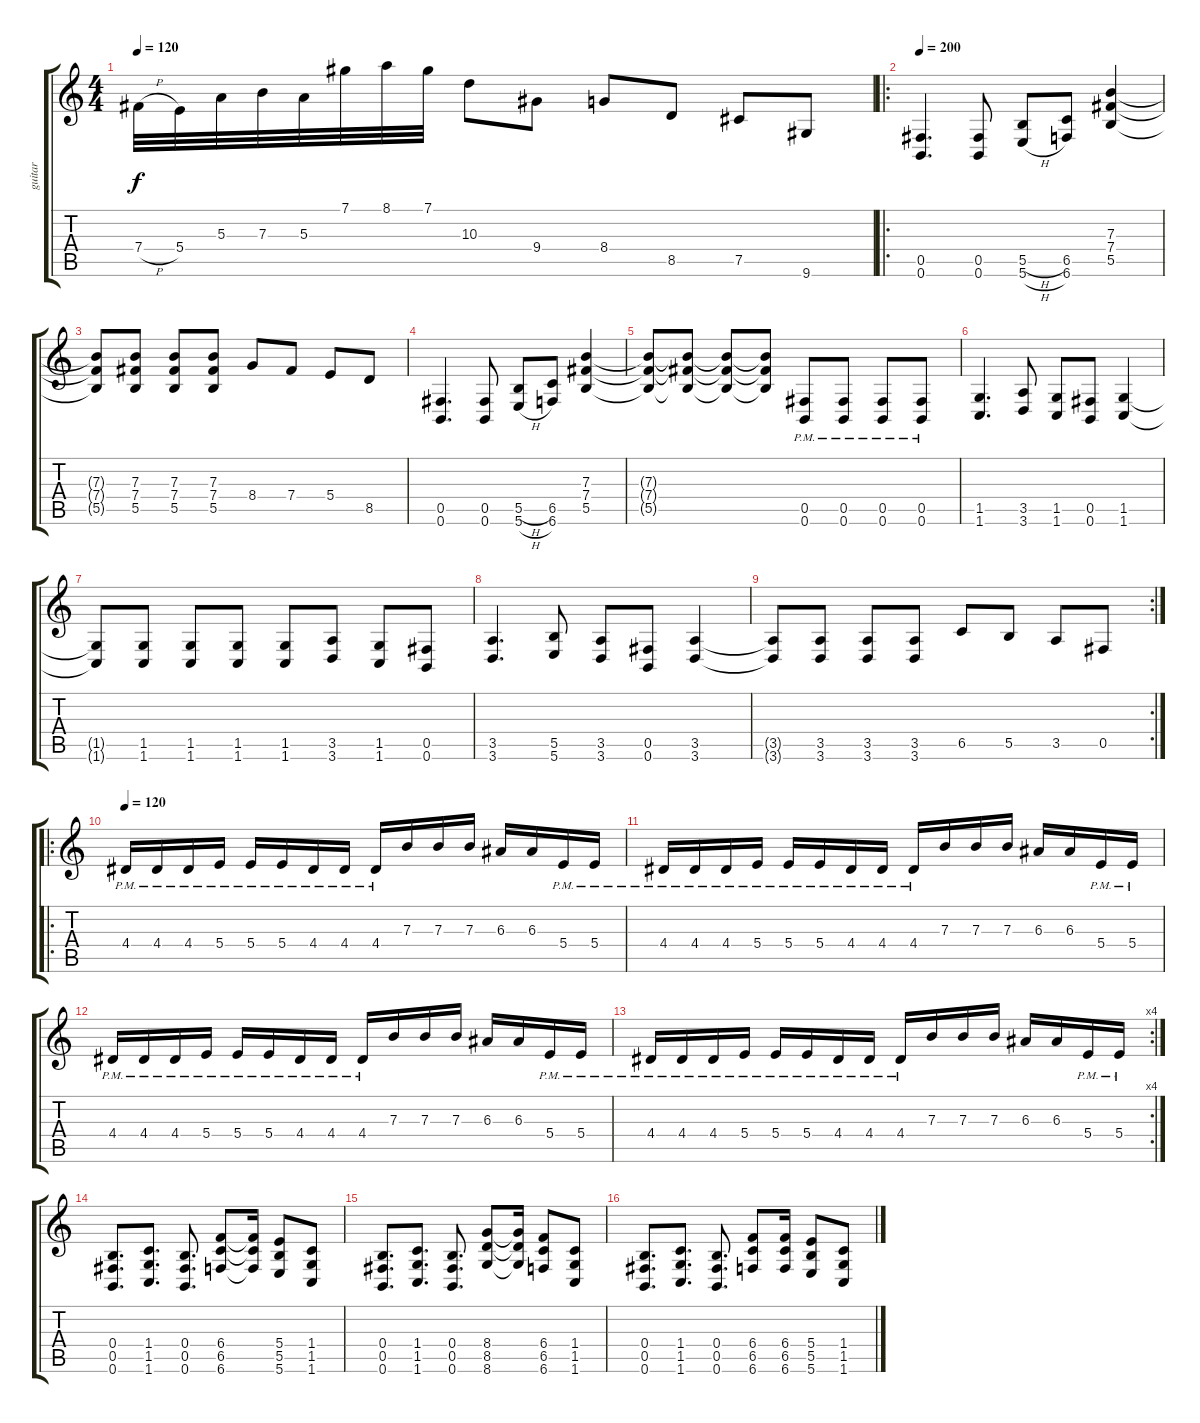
\track ("guitar" "guitar") {instrument distortionguitar}
\staff {score tabs}
\tuning (Db4 Db3 E3 B2 Gb2 B1) {hide}
\ts (4 4)
\tempo 120
\clef g2
\ks c
7.4{h}.32{dy f} 5.4.32 5.3.32 7.3.32 5.3.32 7.1.32 8.1.32 7.1.32 10.3.8 9.4.8 8.4.8 8.5.8 7.5.8 9.6.8 |
\ro
\tempo 200
(0.5 0.6).4{d} (0.5 0.6).8 (5.5{h} 5.6{h}).8 (6.5 6.6).8 (7.3 7.4 5.5).4 |
(7.3{t} 7.4{t} 5.5{t}).8 (7.3 7.4 5.5).8 (7.3 7.4 5.5).8 (7.3 7.4 5.5).8 8.4.8 7.4.8 5.4.8 8.5.8 |
(0.5 0.6).4{d} (0.5 0.6).8 (5.5{h} 5.6{h}).8 (6.5 6.6).8 (7.3 7.4 5.5).4 |
(7.3{t} 7.4{t} 5.5{t}).8 (7.3{t} 7.4{t} 5.5{t}).8 (7.3{t} 7.4{t} 5.5{t}).8 (7.3{t} 7.4{t} 5.5{t}).8 (0.5{pm} 0.6{pm}).8 (0.5{pm} 0.6{pm}).8 (0.5{pm} 0.6{pm}).8 (0.5{pm} 0.6{pm}).8 |
(1.5 1.6).4{d} (3.5 3.6).8 (1.5 1.6).8 (0.5 0.6).8 (1.5 1.6).4 |
(1.5{t} 1.6{t}).8 (1.5 1.6).8 (1.5 1.6).8 (1.5 1.6).8 (1.5 1.6).8 (3.5 3.6).8 (1.5 1.6).8 (0.5 0.6).8 |
(3.5 3.6).4{d} (5.5 5.6).8 (3.5 3.6).8 (0.5 0.6).8 (3.5 3.6).4 |
\rc 2
(3.5{t} 3.6{t}).8 (3.5 3.6).8 (3.5 3.6).8 (3.5 3.6).8 6.5.8 5.5.8 3.5.8 0.5.8 |
\ro
\tempo 120
4.4{pm}.16 4.4{pm}.16 4.4{pm}.16 5.4{pm}.16 5.4{pm}.16 5.4{pm}.16 4.4{pm}.16 4.4{pm}.16 4.4{pm}.16 7.3.16 7.3.16 7.3.16 6.3.16 6.3.16 5.4{pm}.16 5.4{pm}.16 |
4.4{pm}.16 4.4{pm}.16 4.4{pm}.16 5.4{pm}.16 5.4{pm}.16 5.4{pm}.16 4.4{pm}.16 4.4{pm}.16 4.4{pm}.16 7.3.16 7.3.16 7.3.16 6.3.16 6.3.16 5.4{pm}.16 5.4{pm}.16 |
4.4{pm}.16 4.4{pm}.16 4.4{pm}.16 5.4{pm}.16 5.4{pm}.16 5.4{pm}.16 4.4{pm}.16 4.4{pm}.16 4.4{pm}.16 7.3.16 7.3.16 7.3.16 6.3.16 6.3.16 5.4{pm}.16 5.4{pm}.16 |
\rc 4
4.4{pm}.16 4.4{pm}.16 4.4{pm}.16 5.4{pm}.16 5.4{pm}.16 5.4{pm}.16 4.4{pm}.16 4.4{pm}.16 4.4{pm}.16 7.3.16 7.3.16 7.3.16 6.3.16 6.3.16 5.4{pm}.16 5.4{pm}.16 |
(0.4 0.5 0.6).8{d} (1.4 1.5 1.6).8{d} (0.4 0.5 0.6).8{d} (6.4 6.5 6.6).8 (6.4{t} 6.5{t} 6.6{t}).16 (5.4 5.5 5.6).8 (1.4 1.5 1.6).8 |
(0.4 0.5 0.6).8{d} (1.4 1.5 1.6).8{d} (0.4 0.5 0.6).8{d} (8.4 8.5 8.6).8 (8.4{t} 8.5{t} 8.6{t}).16 (6.4 6.5 6.6).8 (1.4 1.5 1.6).8 |
(0.4 0.5 0.6).8{d} (1.4 1.5 1.6).8{d} (0.4 0.5 0.6).8{d} (6.4 6.5 6.6).8 (6.4 6.5 6.6).16 (5.4 5.5 5.6).8 (1.4 1.5 1.6).8
